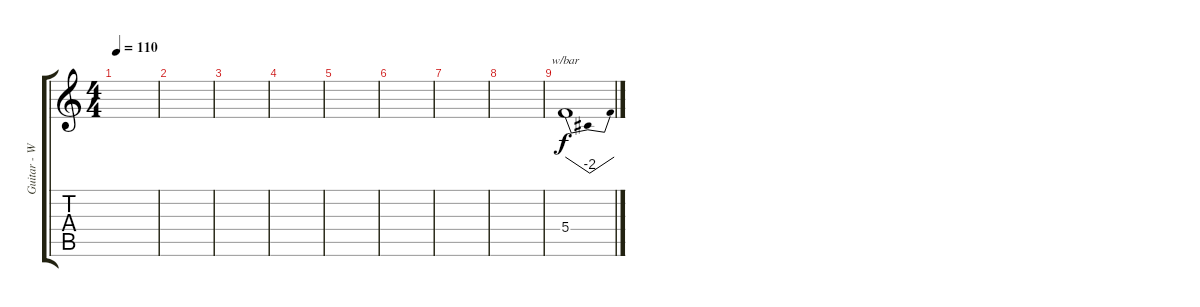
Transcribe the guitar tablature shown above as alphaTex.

\track ("Guitar - Whammy Bar Screaming" "Guitar - W") {instrument distortionguitar}
\staff {score tabs}
\tuning (D4 A3 F3 C3 G2 D2) {hide}
\ts (4 4)
\tempo 110
\clef g2
\ks c
|
|
|
|
|
|
|
|
5.4.1{tbe (dip default 0 0 30 -8 60 0)}
